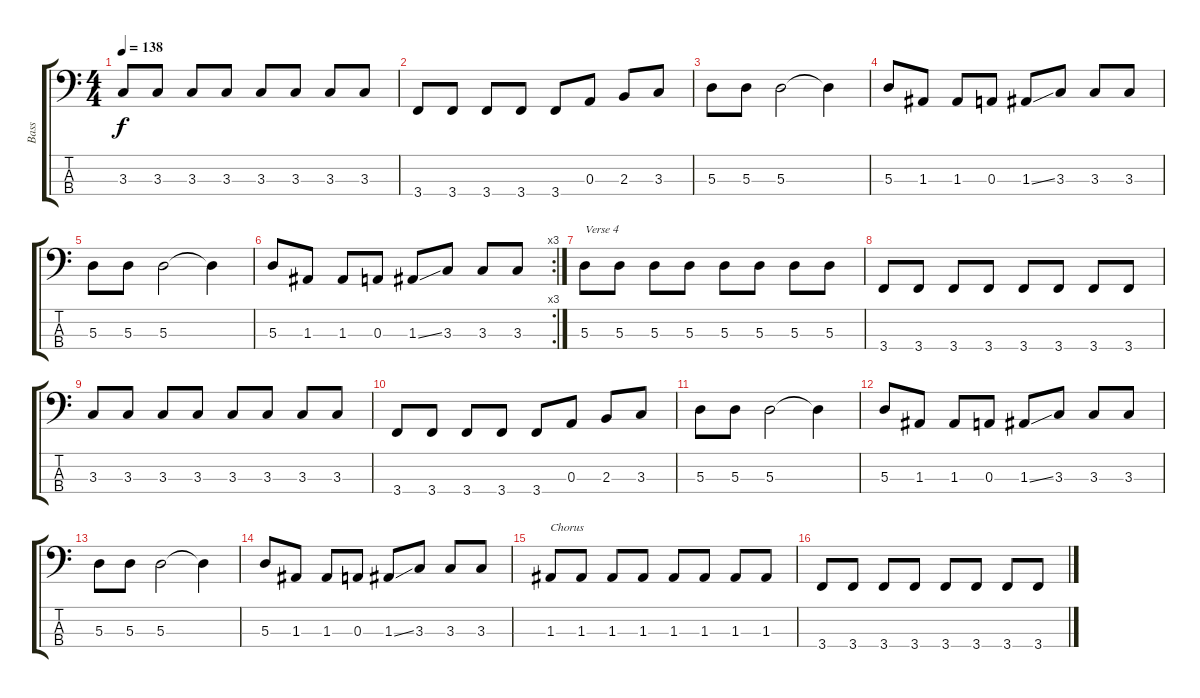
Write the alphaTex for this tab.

\track ("Bass" "Bass") {instrument electricbassfinger}
\staff {score tabs}
\tuning (G2 D2 A1 D1) {hide}
\ts (4 4)
\tempo 138
\clef f4
\ks c
3.3.8{dy f} 3.3.8 3.3.8 3.3.8 3.3.8 3.3.8 3.3.8 3.3.8 |
3.4.8 3.4.8 3.4.8 3.4.8 3.4.8 0.3.8 2.3.8 3.3.8 |
5.3.8 5.3.8 5.3.2 5.3{t}.4 |
5.3.8 1.3.8 1.3.8 0.3.8 1.3{ss}.8 3.3.8 3.3.8 3.3.8 |
5.3.8 5.3.8 5.3.2 5.3{t}.4 |
\rc 3
5.3.8 1.3.8 1.3.8 0.3.8 1.3{ss}.8 3.3.8 3.3.8 3.3.8 |
5.3.8{txt "Verse 4"} 5.3.8 5.3.8 5.3.8 5.3.8 5.3.8 5.3.8 5.3.8 |
3.4.8 3.4.8 3.4.8 3.4.8 3.4.8 3.4.8 3.4.8 3.4.8 |
3.3.8 3.3.8 3.3.8 3.3.8 3.3.8 3.3.8 3.3.8 3.3.8 |
3.4.8 3.4.8 3.4.8 3.4.8 3.4.8 0.3.8 2.3.8 3.3.8 |
5.3.8 5.3.8 5.3.2 5.3{t}.4 |
5.3.8 1.3.8 1.3.8 0.3.8 1.3{ss}.8 3.3.8 3.3.8 3.3.8 |
5.3.8 5.3.8 5.3.2 5.3{t}.4 |
5.3.8 1.3.8 1.3.8 0.3.8 1.3{ss}.8 3.3.8 3.3.8 3.3.8 |
1.3.8{txt "Chorus"} 1.3.8 1.3.8 1.3.8 1.3.8 1.3.8 1.3.8 1.3.8 |
3.4.8 3.4.8 3.4.8 3.4.8 3.4.8 3.4.8 3.4.8 3.4.8
